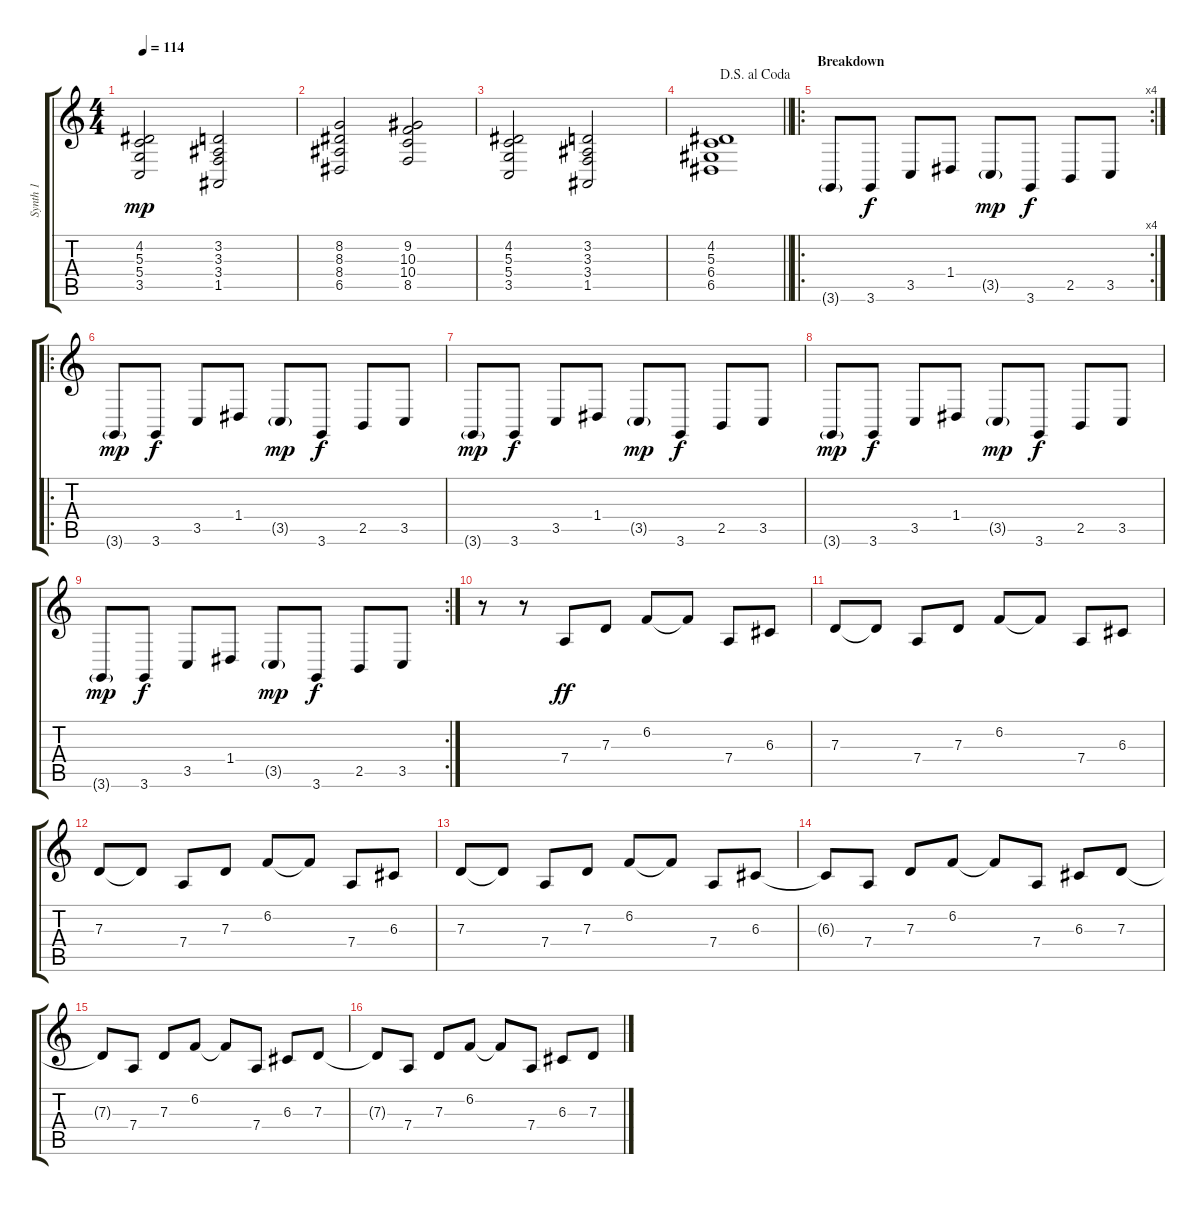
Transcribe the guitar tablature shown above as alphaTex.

\track ("Synth 1" "Synth 1") {instrument stringensemble1}
\staff {score tabs}
\tuning (E4 B3 G3 D3 A2 E2) {hide}
\ts (4 4)
\tempo 114
\clef g2
\ks c
(4.2 5.3 5.4 3.5).2{dy mp} (3.2 3.3 3.4 1.5).2 |
(8.2 8.3 8.4 6.5).2 (9.2 10.3 10.4 8.5).2 |
(4.2 5.3 5.4 3.5).2 (3.2 3.3 3.4 1.5).2 |
\jump dalsegnoalcoda
\barLineRight lightlight
(4.2 5.3 6.4 6.5).1 |
\ro
\rc 4
\section ("" "Breakdown")
3.6{g}.8 3.6.8{dy f} 3.5.8 1.4.8 3.5{g}.8{dy mp} 3.6.8{dy f} 2.5.8 3.5.8 |
\ro
3.6{g}.8{dy mp} 3.6.8{dy f} 3.5.8 1.4.8 3.5{g}.8{dy mp} 3.6.8{dy f} 2.5.8 3.5.8 |
3.6{g}.8{dy mp} 3.6.8{dy f} 3.5.8 1.4.8 3.5{g}.8{dy mp} 3.6.8{dy f} 2.5.8 3.5.8 |
3.6{g}.8{dy mp} 3.6.8{dy f} 3.5.8 1.4.8 3.5{g}.8{dy mp} 3.6.8{dy f} 2.5.8 3.5.8 |
\rc 2
3.6{g}.8{dy mp} 3.6.8{dy f} 3.5.8 1.4.8 3.5{g}.8{dy mp} 3.6.8{dy f} 2.5.8 3.5.8 |
r.8 r.8 7.4.8{dy ff} 7.3.8 6.2.8 6.2{t}.8 7.4.8 6.3.8 |
7.3.8 7.3{t}.8 7.4.8 7.3.8 6.2.8 6.2{t}.8 7.4.8 6.3.8 |
7.3.8 7.3{t}.8 7.4.8 7.3.8 6.2.8 6.2{t}.8 7.4.8 6.3.8 |
7.3.8 7.3{t}.8 7.4.8 7.3.8 6.2.8 6.2{t}.8 7.4.8 6.3.8 |
6.3{t}.8 7.4.8 7.3.8 6.2.8 6.2{t}.8 7.4.8 6.3.8 7.3.8 |
7.3{t}.8 7.4.8 7.3.8 6.2.8 6.2{t}.8 7.4.8 6.3.8 7.3.8 |
7.3{t}.8 7.4.8 7.3.8 6.2.8 6.2{t}.8 7.4.8 6.3.8 7.3.8
